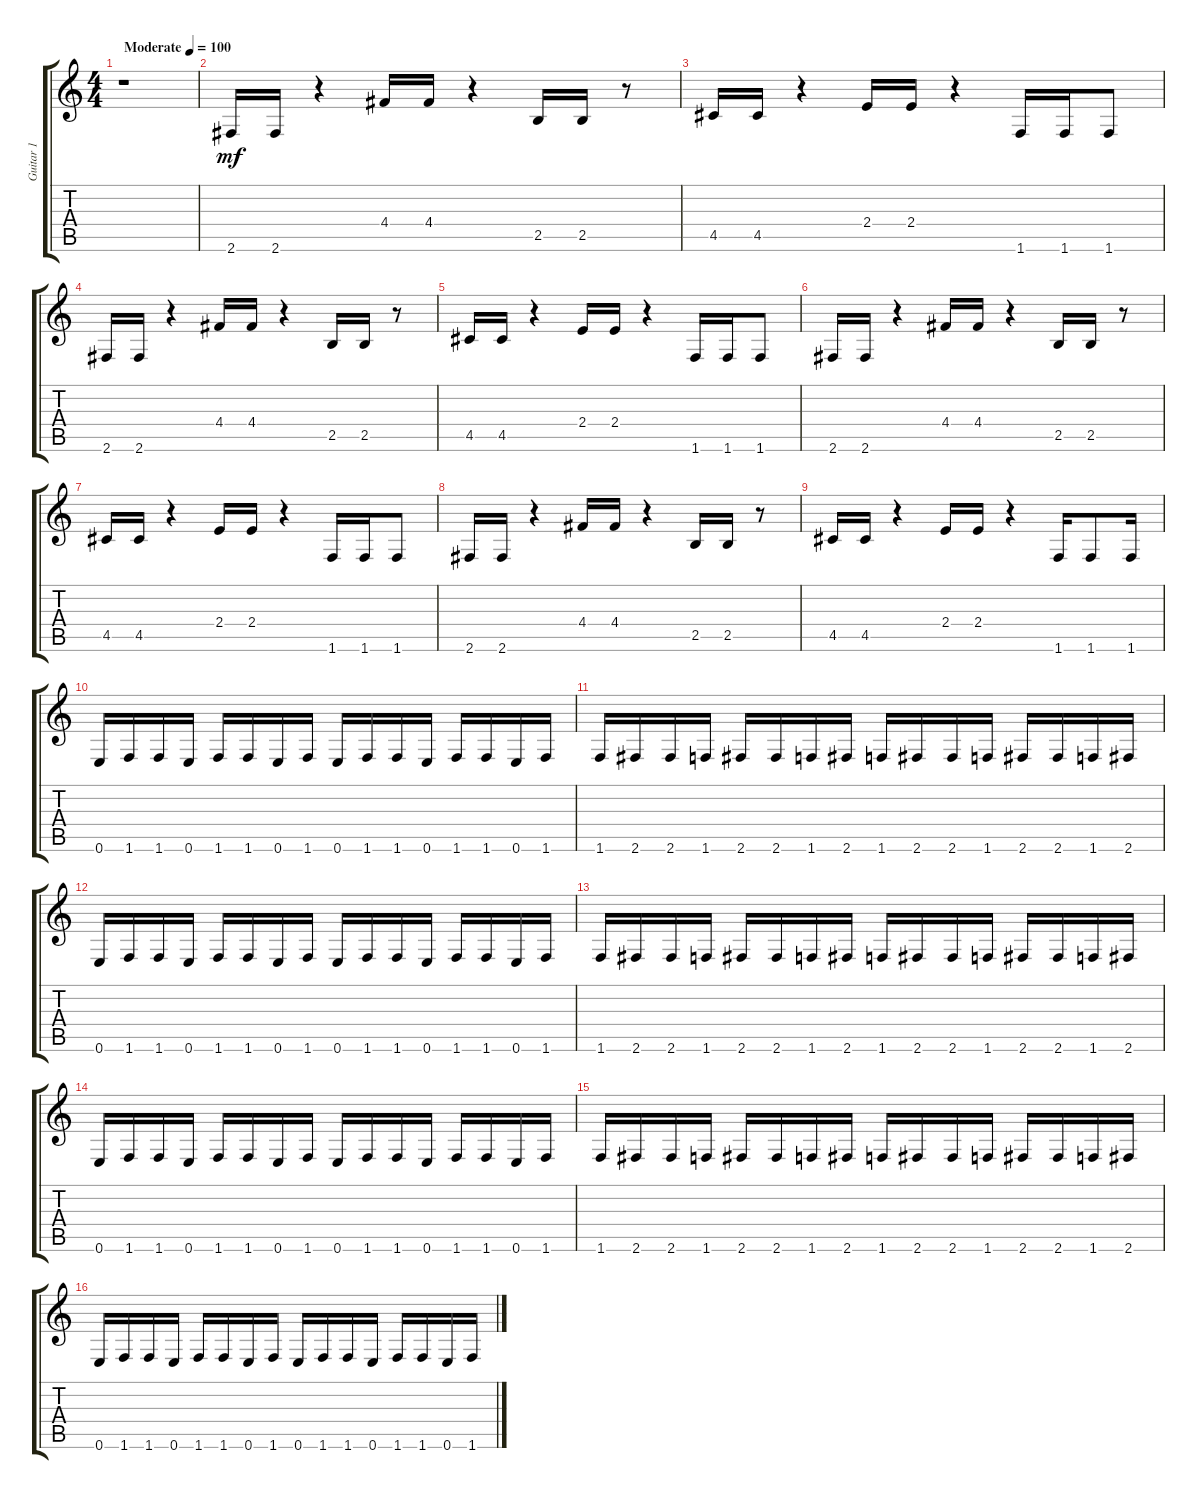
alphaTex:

\track ("Guitar 1" "Guitar 1") {instrument distortionguitar}
\staff {score tabs}
\tuning (E4 B3 G3 D3 A2 E2) {hide}
\ts (4 4)
\tempo (100 "Moderate")
\clef g2
\ks c
r.1{dy mf instrument distortionguitar} |
2.6.16 2.6.16 r.4 4.4.16 4.4.16 r.4 2.5.16 2.5.16 r.8 |
4.5.16 4.5.16 r.4 2.4.16 2.4.16 r.4 1.6.16 1.6.16 1.6.8 |
2.6.16 2.6.16 r.4 4.4.16 4.4.16 r.4 2.5.16 2.5.16 r.8 |
4.5.16 4.5.16 r.4 2.4.16 2.4.16 r.4 1.6.16 1.6.16 1.6.8 |
2.6.16 2.6.16 r.4 4.4.16 4.4.16 r.4 2.5.16 2.5.16 r.8 |
4.5.16 4.5.16 r.4 2.4.16 2.4.16 r.4 1.6.16 1.6.16 1.6.8 |
2.6.16 2.6.16 r.4 4.4.16 4.4.16 r.4 2.5.16 2.5.16 r.8 |
4.5.16 4.5.16 r.4 2.4.16 2.4.16 r.4 1.6.16 1.6.8 1.6.16 |
0.6.16 1.6.16 1.6.16 0.6.16 1.6.16 1.6.16 0.6.16 1.6.16 0.6.16 1.6.16 1.6.16 0.6.16 1.6.16 1.6.16 0.6.16 1.6.16 |
1.6.16 2.6.16 2.6.16 1.6.16 2.6.16 2.6.16 1.6.16 2.6.16 1.6.16 2.6.16 2.6.16 1.6.16 2.6.16 2.6.16 1.6.16 2.6.16 |
0.6.16 1.6.16 1.6.16 0.6.16 1.6.16 1.6.16 0.6.16 1.6.16 0.6.16 1.6.16 1.6.16 0.6.16 1.6.16 1.6.16 0.6.16 1.6.16 |
1.6.16 2.6.16 2.6.16 1.6.16 2.6.16 2.6.16 1.6.16 2.6.16 1.6.16 2.6.16 2.6.16 1.6.16 2.6.16 2.6.16 1.6.16 2.6.16 |
0.6.16 1.6.16 1.6.16 0.6.16 1.6.16 1.6.16 0.6.16 1.6.16 0.6.16 1.6.16 1.6.16 0.6.16 1.6.16 1.6.16 0.6.16 1.6.16 |
1.6.16 2.6.16 2.6.16 1.6.16 2.6.16 2.6.16 1.6.16 2.6.16 1.6.16 2.6.16 2.6.16 1.6.16 2.6.16 2.6.16 1.6.16 2.6.16 |
0.6.16 1.6.16 1.6.16 0.6.16 1.6.16 1.6.16 0.6.16 1.6.16 0.6.16 1.6.16 1.6.16 0.6.16 1.6.16 1.6.16 0.6.16 1.6.16
